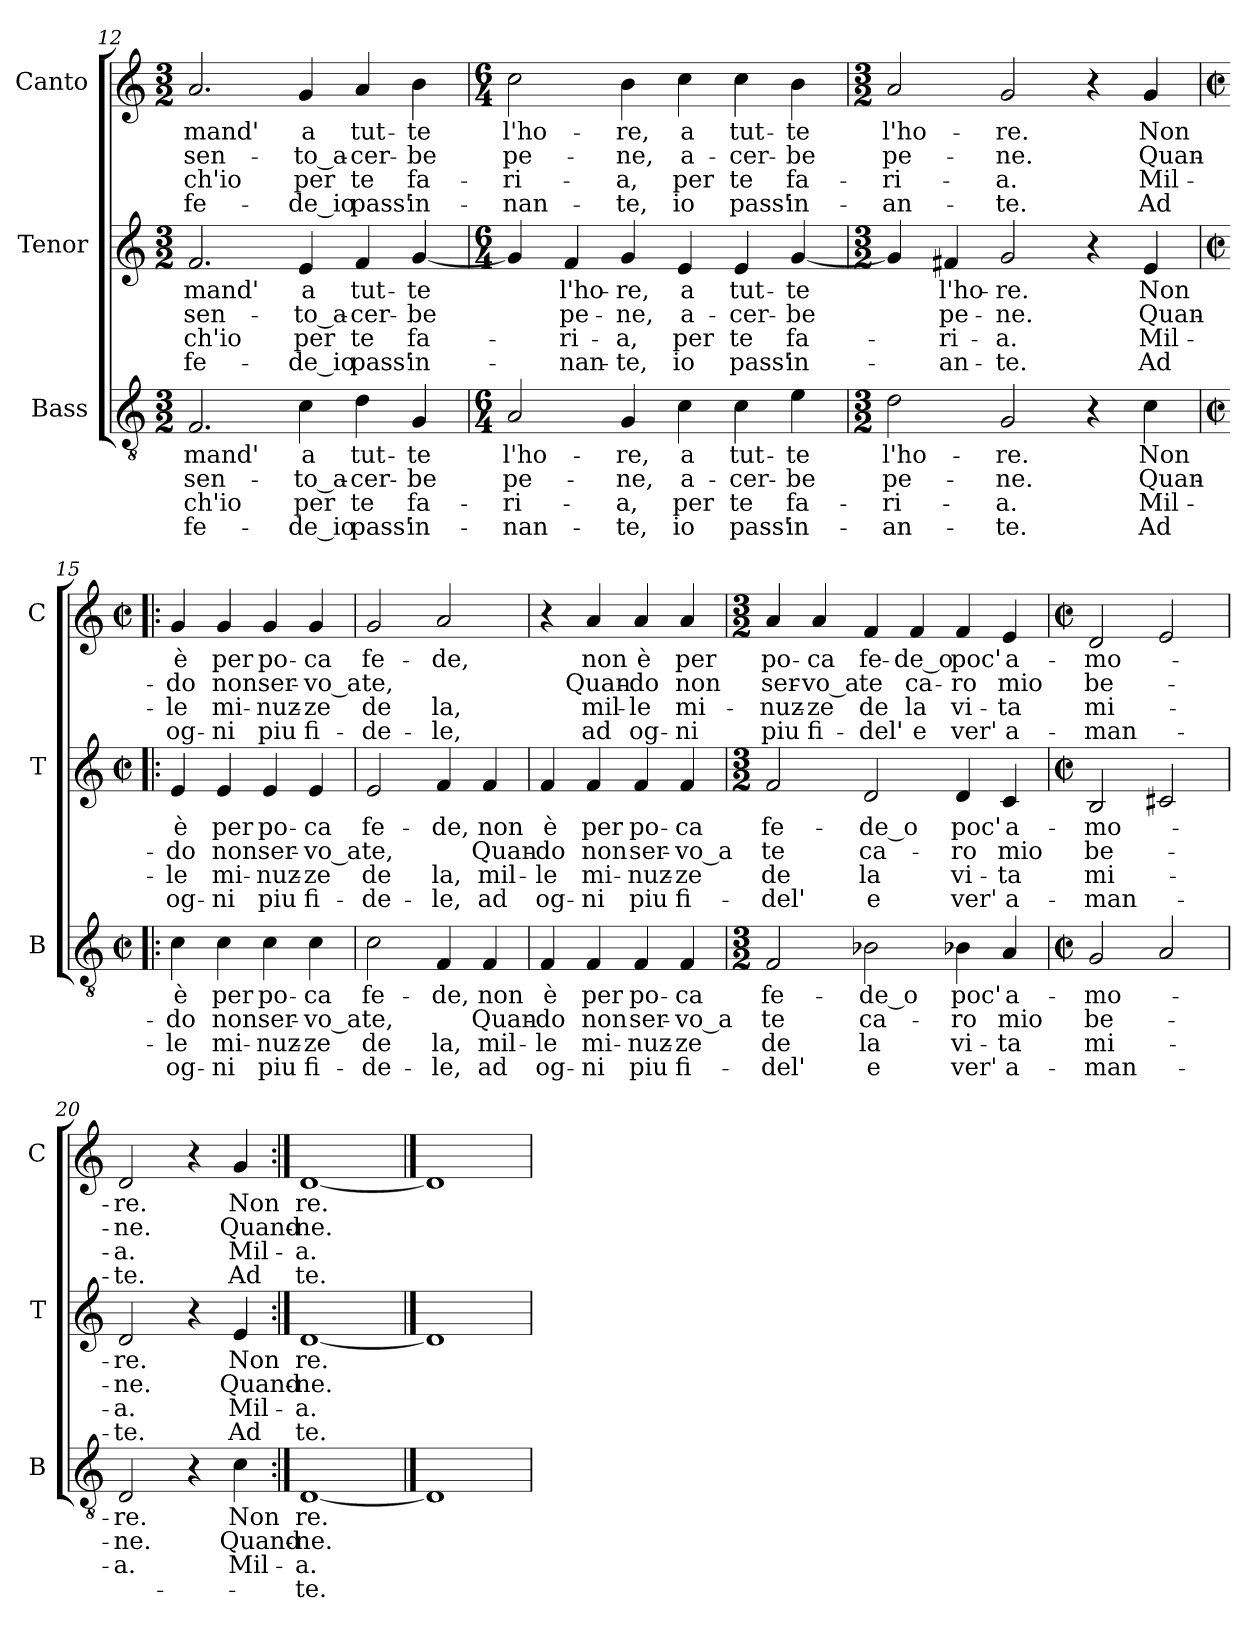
**kern	**text	**text	**text	**text	**kern	**text	**text	**text	**text	**kern	**text	**text	**text	**text
*part3	*part3	*part3	*part3	*part3	*part2	*part2	*part2	*part2	*part2	*part1	*part1	*part1	*part1	*part1
*staff3	*staff3	*staff3	*staff3	*staff3	*staff2	*staff2	*staff2	*staff2	*staff2	*staff1	*staff1	*staff1	*staff1	*staff1
*I"Bass	*	*	*	*	*I"Tenor	*	*	*	*	*I"Canto	*	*	*	*
*I'B	*	*	*	*	*I'T	*	*	*	*	*I'C	*	*	*	*
!!LO:LB:g=z
*clefGv2	*	*	*	*	*clefG2	*	*	*	*	*clefG2	*	*	*	*
*k[]	*	*	*	*	*k[]	*	*	*	*	*k[]	*	*	*	*
*C:	*	*	*	*	*C:	*	*	*	*	*C:	*	*	*	*
*M3/2	*	*	*	*	*M3/2	*	*	*	*	*M3/2	*	*	*	*
=12	=12	=12	=12	=12	=12	=12	=12	=12	=12	=12	=12	=12	=12	=12
2.F/	-mand'	sen-	ch'io	fe-	2.f/	-mand'	sen-	ch'io	fe-	2.a/	-mand'	sen-	ch'io	fe-
4c\	a	-to_a-	per	-de_io	4e/	a	-to_a-	per	-de_io	4g/	a	-to_a-	per	-de_io
4d\	tut-	-cer-	te	pass'	4f/	tut-	-cer-	te	pass'	4a/	tut-	-cer-	te	pass'
4G/	-te	-be	fa-	in-	[4g/	-te	-be	fa-	in-	4b\	-te	-be	fa-	in-
=13	=13	=13	=13	=13	=13	=13	=13	=13	=13	=13	=13	=13	=13	=13
*M6/4	*	*	*	*	*M6/4	*	*	*	*	*M6/4	*	*	*	*
2A/	l'ho-	pe-	-ri-	-nan-	4g/]	.	.	.	.	2cc\	l'ho-	pe-	-ri-	-nan-
.	.	.	.	.	4f/	l'ho-	pe-	-ri-	-nan-	.	.	.	.	.
4G/	-re,	-ne,	-a,	-te,	4g/	-re,	-ne,	-a,	-te,	4b\	-re,	-ne,	-a,	-te,
4c\	a	a-	per	io	4e/	a	a-	per	io	4cc\	a	a-	per	io
4c\	tut-	-cer-	te	pass'	4e/	tut-	-cer-	te	pass'	4cc\	tut-	-cer-	te	pass'
4e\	-te	-be	fa-	in-	[4g/	-te	-be	fa-	in-	4b\	-te	-be	fa-	in-
!!LO:LB:g=z
=14	=14	=14	=14	=14	=14	=14	=14	=14	=14	=14	=14	=14	=14	=14
*M3/2	*	*	*	*	*M3/2	*	*	*	*	*M3/2	*	*	*	*
2d\	l'ho-	pe-	-ri-	-an-	4g/]	.	.	.	.	2a/	l'ho-	pe-	-ri-	-an-
.	.	.	.	.	4f#X/	l'ho-	pe-	-ri-	-an-	.	.	.	.	.
2G/	-re.	-ne.	-a.	-te.	2g/	-re.	-ne.	-a.	-te.	2g/	-re.	-ne.	-a.	-te.
4r	.	.	.	.	4r	.	.	.	.	4r	.	.	.	.
4c\	Non	Quan-	Mil-	Ad	4e/	Non	Quan-	Mil-	Ad	4g/	Non	Quan-	Mil-	Ad
=15!|:	=15!|:	=15!|:	=15!|:	=15!|:	=15!|:	=15!|:	=15!|:	=15!|:	=15!|:	=15!|:	=15!|:	=15!|:	=15!|:	=15!|:
*M2/2	*	*	*	*	*M2/2	*	*	*	*	*M2/2	*	*	*	*
*met(c|)	*	*	*	*	*met(c|)	*	*	*	*	*met(c|)	*	*	*	*
4c\	è	-do	-le	og-	4e/	è	-do	-le	og-	4g/	è	-do	-le	og-
4c\	per	non	mi-	-ni	4e/	per	non	mi-	-ni	4g/	per	non	mi-	-ni
4c\	po-	ser-	-nuz-	piu	4e/	po-	ser-	-nuz-	piu	4g/	po-	ser-	-nuz-	piu
4c\	-ca	-vo_a	-ze	fi-	4e/	-ca	-vo_a	-ze	fi-	4g/	-ca	-vo_a	-ze	fi-
=16	=16	=16	=16	=16	=16	=16	=16	=16	=16	=16	=16	=16	=16	=16
2c\	-fe-	te,	de	-de-	2e/	fe-	te,	de	-de-	2g/	fe-	te,	de	-de-
4F/	de,	.	la,	-le,	4f/	-de,	.	la,	-le,	2a/	-de,	.	la,	-le,
4F/	non	Quan-	mil-	ad	4f/	non	Quan-	mil-	ad	.	.	.	.	.
!!LO:PB:g=z
=17	=17	=17	=17	=17	=17	=17	=17	=17	=17	=17	=17	=17	=17	=17
4F/	è	-do	-le	og-	4f/	è	-do	-le	og-	4r	.	.	.	.
4F/	per	non	mi-	-ni	4f/	per	non	mi-	-ni	4a/	non	Quan-	mil-	ad
4F/	po-	ser-	-nuz-	piu	4f/	po-	ser-	-nuz-	piu	4a/	è	-do	-le	og-
4F/	-ca	-vo_a	-ze	fi-	4f/	-ca	-vo_a	-ze	fi-	4a/	per	non	mi-	-ni
=18	=18	=18	=18	=18	=18	=18	=18	=18	=18	=18	=18	=18	=18	=18
*M3/2	*	*	*	*	*M3/2	*	*	*	*	*M3/2	*	*	*	*
2F/	fe-	te	de	-del'	2f/	fe-	te	de	-del'	4a/	po-	ser-	-nuz-	piu
.	.	.	.	.	.	.	.	.	.	4a/	-ca	-vo_a	-ze	fi-
2B-X\	-de_o	ca-	la	e	2d/	-de_o	ca-	la	e	4f/	fe-	te	de	-del'
.	.	.	.	.	.	.	.	.	.	4f/	-de_o	ca-	la	e
4B-X\	poc'	-ro	vi-	ver'	4d/	poc'	-ro	vi-	ver'	4f/	poc'	-ro	vi-	ver'
4A/	a-	mio	-ta	a-	4c/	a-	mio	-ta	a-	4e/	a-	mio	-ta	a-
=19	=19	=19	=19	=19	=19	=19	=19	=19	=19	=19	=19	=19	=19	=19
*M2/2	*	*	*	*	*M2/2	*	*	*	*	*M2/2	*	*	*	*
*met(c|)	*	*	*	*	*met(c|)	*	*	*	*	*met(c|)	*	*	*	*
2G/	-mo-	be-	mi-	-man-	2B/	-mo-	be-	mi-	-man-	2d/	-mo-	be-	mi-	-man-
2A/	.	.	.	.	2c#X/	.	.	.	.	2e/	.	.	.	.
!!LO:LB:g=z
=20	=20	=20	=20	=20	=20	=20	=20	=20	=20	=20	=20	=20	=20	=20
2D/	-re.	-ne.	-a.	.	2d/	-re.	-ne.	-a.	-te.	2d/	-re.	-ne.	-a.	-te.
4r	.	.	.	.	4r	.	.	.	.	4r	.	.	.	.
4c\	Non	Quand-	Mil-	.	4e/	Non	Quand-	Mil-	Ad	4g/	Non	Quand-	Mil-	Ad
=21:|!	=21:|!	=21:|!	=21:|!	=21:|!	=21:|!	=21:|!	=21:|!	=21:|!	=21:|!	=21:|!	=21:|!	=21:|!	=21:|!	=21:|!
[1D	re.	-ne.	-a.	-te.	[1d	re.	-ne.	-a.	te.	[1d	re.	-ne.	-a.	te.
==22	==22	==22	==22	==22	==22	==22	==22	==22	==22	==22	==22	==22	==22	==22
1D]	.	.	.	.	1d]	.	.	.	.	1d]	.	.	.	.
=	=	=	=	=	=	=	=	=	=	=	=	=	=	=
*-	*-	*-	*-	*-	*-	*-	*-	*-	*-	*-	*-	*-	*-	*-
